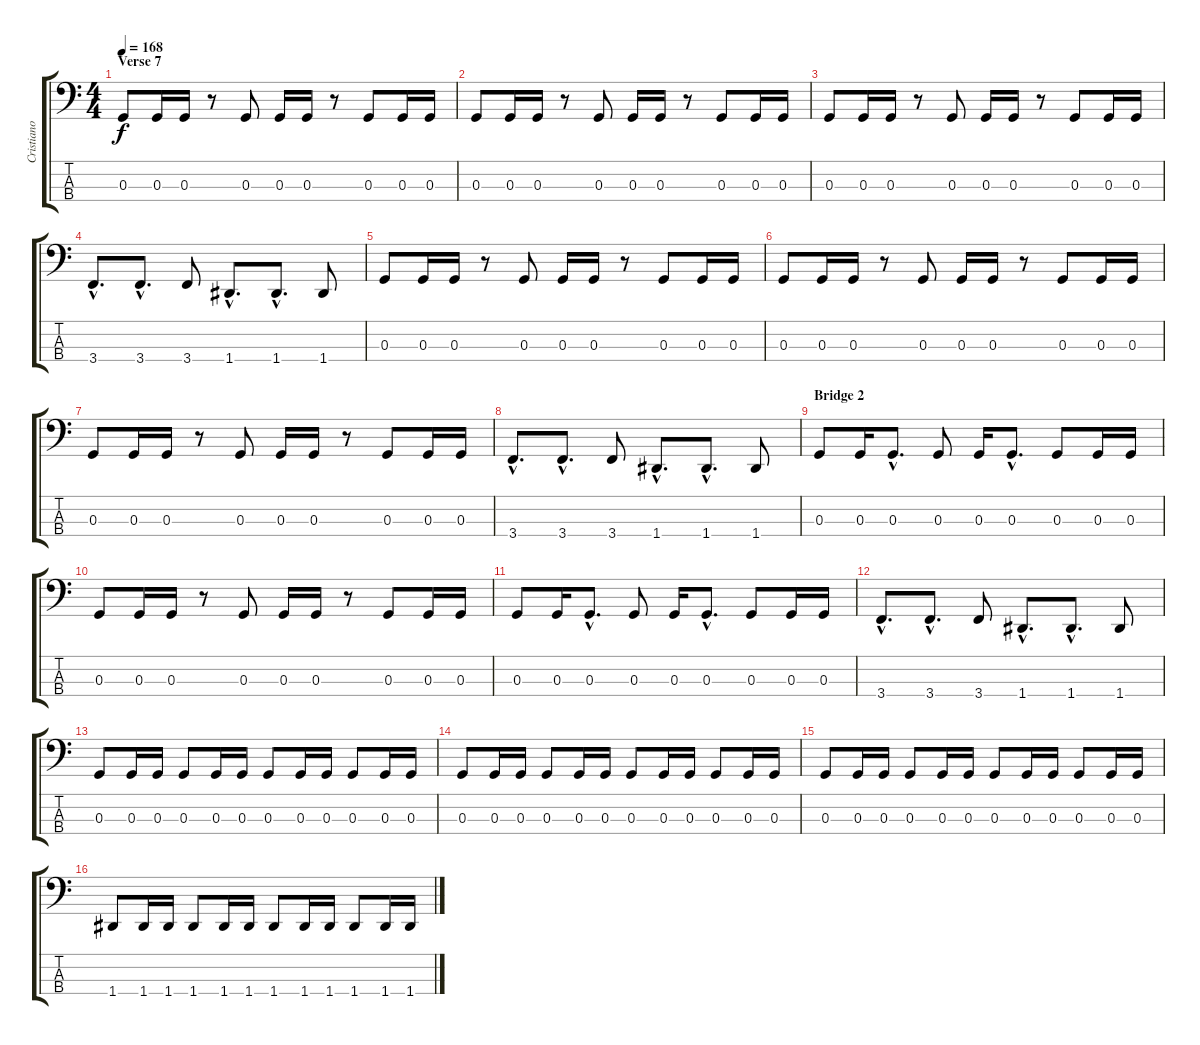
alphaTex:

\track ("Cristiano" "Cristiano") {instrument electricbasspick}
\staff {score tabs}
\tuning (F2 C2 G1 D1) {hide}
\ts (4 4)
\section ("" "Verse 7")
\tempo 168
\clef f4
\ks c
0.3.8{dy f} 0.3.16 0.3.16 r.8 0.3.8 0.3.16 0.3.16 r.8 0.3.8 0.3.16 0.3.16 |
0.3.8 0.3.16 0.3.16 r.8 0.3.8 0.3.16 0.3.16 r.8 0.3.8 0.3.16 0.3.16 |
0.3.8 0.3.16 0.3.16 r.8 0.3.8 0.3.16 0.3.16 r.8 0.3.8 0.3.16 0.3.16 |
3.4{hac}.8{d} 3.4{hac}.8{d} 3.4.8 1.4{hac}.8{d} 1.4{hac}.8{d} 1.4.8 |
0.3.8 0.3.16 0.3.16 r.8 0.3.8 0.3.16 0.3.16 r.8 0.3.8 0.3.16 0.3.16 |
0.3.8 0.3.16 0.3.16 r.8 0.3.8 0.3.16 0.3.16 r.8 0.3.8 0.3.16 0.3.16 |
0.3.8 0.3.16 0.3.16 r.8 0.3.8 0.3.16 0.3.16 r.8 0.3.8 0.3.16 0.3.16 |
3.4{hac}.8{d} 3.4{hac}.8{d} 3.4.8 1.4{hac}.8{d} 1.4{hac}.8{d} 1.4.8 |
\section ("" "Bridge 2")
0.3.8 0.3.16 0.3{hac}.8{d} 0.3.8 0.3.16 0.3{hac}.8{d} 0.3.8 0.3.16 0.3.16 |
0.3.8 0.3.16 0.3.16 r.8 0.3.8 0.3.16 0.3.16 r.8 0.3.8 0.3.16 0.3.16 |
0.3.8 0.3.16 0.3{hac}.8{d} 0.3.8 0.3.16 0.3{hac}.8{d} 0.3.8 0.3.16 0.3.16 |
3.4{hac}.8{d} 3.4{hac}.8{d} 3.4.8 1.4{hac}.8{d} 1.4{hac}.8{d} 1.4.8 |
0.3.8 0.3.16 0.3.16 0.3.8 0.3.16 0.3.16 0.3.8 0.3.16 0.3.16 0.3.8 0.3.16 0.3.16 |
0.3.8 0.3.16 0.3.16 0.3.8 0.3.16 0.3.16 0.3.8 0.3.16 0.3.16 0.3.8 0.3.16 0.3.16 |
0.3.8 0.3.16 0.3.16 0.3.8 0.3.16 0.3.16 0.3.8 0.3.16 0.3.16 0.3.8 0.3.16 0.3.16 |
1.4.8 1.4.16 1.4.16 1.4.8 1.4.16 1.4.16 1.4.8 1.4.16 1.4.16 1.4.8 1.4.16 1.4.16
